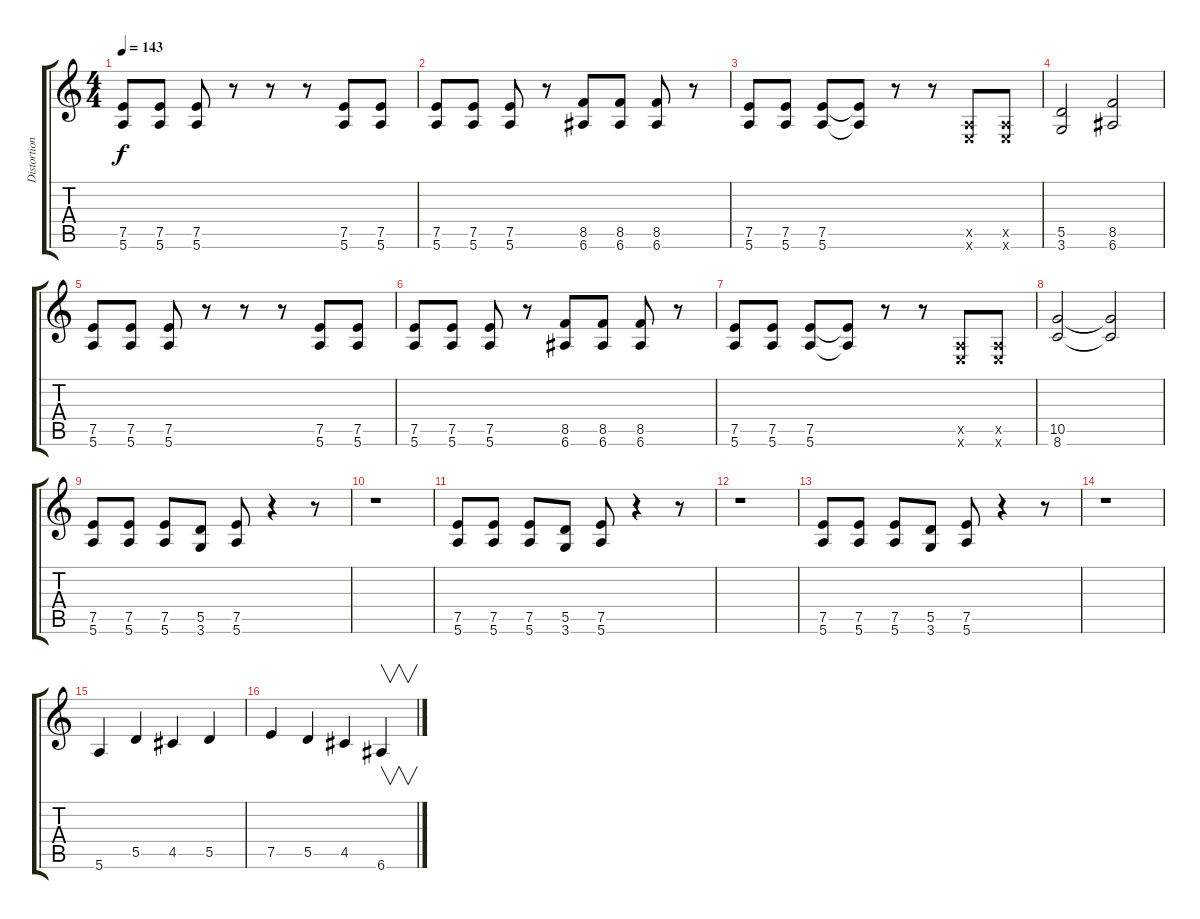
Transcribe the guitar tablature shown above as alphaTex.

\track ("Distortion II" "Distortion") {instrument distortionguitar}
\staff {score tabs}
\tuning (E4 B3 G3 D3 A2 E2) {hide}
\ts (4 4)
\tempo 143
\clef g2
\ks c
(7.5 5.6).8{dy f} (7.5 5.6).8 (7.5 5.6).8 r.8 r.8 r.8 (7.5 5.6).8 (7.5 5.6).8 |
(7.5 5.6).8 (7.5 5.6).8 (7.5 5.6).8 r.8 (8.5 6.6).8 (8.5 6.6).8 (8.5 6.6).8 r.8 |
(7.5 5.6).8 (7.5 5.6).8 (7.5 5.6).8 (7.5{t} 5.6{t}).8 r.8 r.8 (0.5{x} 0.6{x}).8 (0.5{x} 0.6{x}).8 |
(5.5 3.6).2 (8.5 6.6).2 |
(7.5 5.6).8 (7.5 5.6).8 (7.5 5.6).8 r.8 r.8 r.8 (7.5 5.6).8 (7.5 5.6).8 |
(7.5 5.6).8 (7.5 5.6).8 (7.5 5.6).8 r.8 (8.5 6.6).8 (8.5 6.6).8 (8.5 6.6).8 r.8 |
(7.5 5.6).8 (7.5 5.6).8 (7.5 5.6).8 (7.5{t} 5.6{t}).8 r.8 r.8 (0.5{x} 0.6{x}).8 (0.5{x} 0.6{x}).8 |
(10.5 8.6).2 (10.5{t} 8.6{t}).2 |
(7.5 5.6).8 (7.5 5.6).8 (7.5 5.6).8 (5.5 3.6).8 (7.5 5.6).8 r.4 r.8 |
r.1 |
(7.5 5.6).8 (7.5 5.6).8 (7.5 5.6).8 (5.5 3.6).8 (7.5 5.6).8 r.4 r.8 |
r.1 |
(7.5 5.6).8 (7.5 5.6).8 (7.5 5.6).8 (5.5 3.6).8 (7.5 5.6).8 r.4 r.8 |
r.1 |
5.6.4 5.5.4 4.5.4 5.5.4 |
7.5.4 5.5.4 4.5.4 6.6.4{v}
